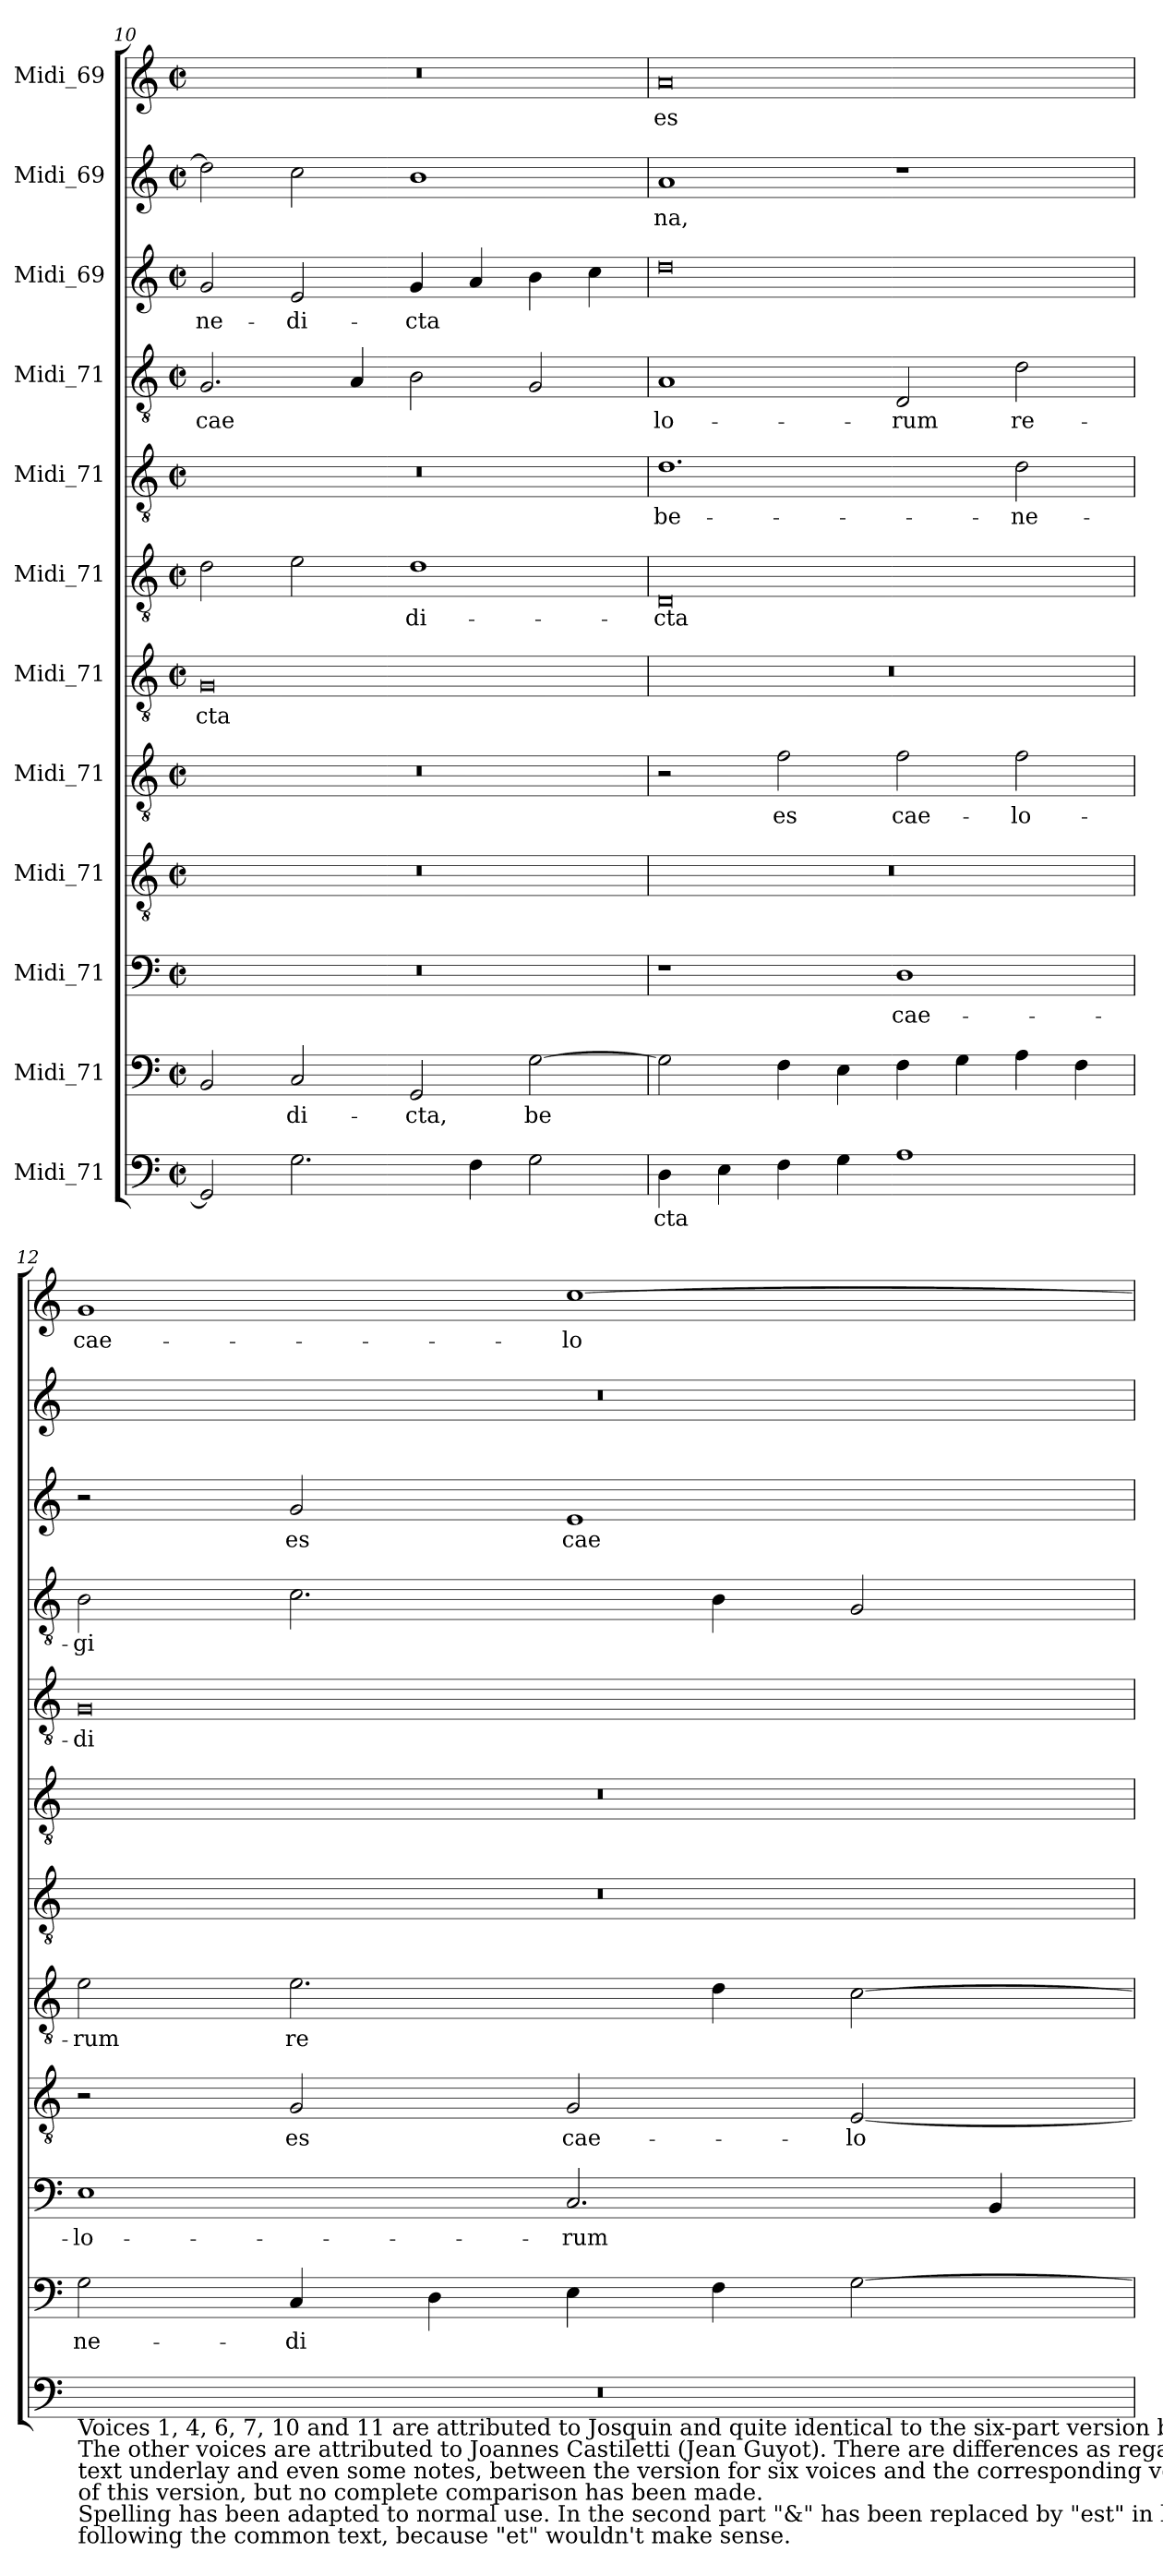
**kern	**text	**kern	**text	**kern	**text	**kern	**text	**kern	**text	**kern	**text	**kern	**text	**kern	**text	**kern	**text	**kern	**text	**kern	**text	**kern	**text
*part12	*part12	*part11	*part11	*part10	*part10	*part9	*part9	*part8	*part8	*part7	*part7	*part6	*part6	*part5	*part5	*part4	*part4	*part3	*part3	*part2	*part2	*part1	*part1
*staff12	*staff12	*staff11	*staff11	*staff10	*staff10	*staff9	*staff9	*staff8	*staff8	*staff7	*staff7	*staff6	*staff6	*staff5	*staff5	*staff4	*staff4	*staff3	*staff3	*staff2	*staff2	*staff1	*staff1
*I"Midi_71	*	*I"Midi_71	*	*I"Midi_71	*	*I"Midi_71	*	*I"Midi_71	*	*I"Midi_71	*	*I"Midi_71	*	*I"Midi_71	*	*I"Midi_71	*	*I"Midi_69	*	*I"Midi_69	*	*I"Midi_69	*
*clefF4	*	*clefF4	*	*clefF4	*	*clefGv2	*	*clefGv2	*	*clefGv2	*	*clefGv2	*	*clefGv2	*	*clefGv2	*	*clefG2	*	*clefG2	*	*clefG2	*
*k[]	*	*k[]	*	*k[]	*	*k[]	*	*k[]	*	*k[]	*	*k[]	*	*k[]	*	*k[]	*	*k[]	*	*k[]	*	*k[]	*
*C:	*	*C:	*	*C:	*	*C:	*	*C:	*	*C:	*	*C:	*	*C:	*	*C:	*	*C:	*	*C:	*	*C:	*
*M4/2	*	*M4/2	*	*M4/2	*	*M4/2	*	*M4/2	*	*M4/2	*	*M4/2	*	*M4/2	*	*M4/2	*	*M4/2	*	*M4/2	*	*M4/2	*
*met(c|)	*	*met(c|)	*	*met(c|)	*	*met(c|)	*	*met(c|)	*	*met(c|)	*	*met(c|)	*	*met(c|)	*	*met(c|)	*	*met(c|)	*	*met(c|)	*	*met(c|)	*
=10	=10	=10	=10	=10	=10	=10	=10	=10	=10	=10	=10	=10	=10	=10	=10	=10	=10	=10	=10	=10	=10	=10	=10
!	!	!	!	!	!	!	!	!	!	!	!LO:LY:b	!	!	!	!	!	!LO:LY:b	!	!LO:LY:b	!	!	!	!
2GG]	.	2BB	.	0r	.	0r	.	0r	.	0G	-cta	2d	.	0r	.	2.G	cae	2g	-ne-	2dd]	.	0r	.
!	!	!	!LO:LY:b	!	!	!	!	!	!	!	!	!	!	!	!	!	!	!	!LO:LY:b	!	!	!	!
2.G	.	2C	di-	.	.	.	.	.	.	.	.	2e	.	.	.	.	.	2e	-di-	2cc	.	.	.
.	.	.	.	.	.	.	.	.	.	.	.	.	.	.	.	4A	.	.	.	.	.	.	.
!	!	!	!LO:LY:b	!	!	!	!	!	!	!	!	!	!LO:LY:b	!	!	!	!	!	!LO:LY:b	!	!	!	!
.	.	2GG	-cta,	.	.	.	.	.	.	.	.	1d	di-	.	.	2B	.	4g	-cta	1b	.	.	.
4F	.	.	.	.	.	.	.	.	.	.	.	.	.	.	.	.	.	4a	.	.	.	.	.
!	!	!	!LO:LY:b	!	!	!	!	!	!	!	!	!	!	!	!	!	!	!	!	!	!	!	!
2G	.	[2G	be	.	.	.	.	.	.	.	.	.	.	.	.	2G	.	4b	.	.	.	.	.
.	.	.	.	.	.	.	.	.	.	.	.	.	.	.	.	.	.	4cc	.	.	.	.	.
=11	=11	=11	=11	=11	=11	=11	=11	=11	=11	=11	=11	=11	=11	=11	=11	=11	=11	=11	=11	=11	=11	=11	=11
!	!LO:LY:b	!	!	!	!	!	!	!	!	!	!	!	!LO:LY:b	!	!LO:LY:b	!	!LO:LY:b	!	!	!	!LO:LY:b	!	!LO:LY:b
4D	cta	2G]	.	1r	.	0r	.	2r	.	0r	.	0D	-cta	1.d	be-	1A	lo-	0dd	.	1a	-na,	0a	es
4E	.	.	.	.	.	.	.	.	.	.	.	.	.	.	.	.	.	.	.	.	.	.	.
!	!	!	!	!	!	!	!	!	!LO:LY:b	!	!	!	!	!	!	!	!	!	!	!	!	!	!
4F	.	4F	.	.	.	.	.	2f	es	.	.	.	.	.	.	.	.	.	.	.	.	.	.
4G	.	4E	.	.	.	.	.	.	.	.	.	.	.	.	.	.	.	.	.	.	.	.	.
!	!	!	!	!	!LO:LY:b	!	!	!	!LO:LY:b	!	!	!	!	!	!	!	!LO:LY:b	!	!	!	!	!	!
1A	.	4F	.	1D	cae-	.	.	2f	cae-	.	.	.	.	.	.	2D	-rum	.	.	1r	.	.	.
.	.	4G	.	.	.	.	.	.	.	.	.	.	.	.	.	.	.	.	.	.	.	.	.
!	!	!	!	!	!	!	!	!	!LO:LY:b	!	!	!	!	!	!LO:LY:b	!	!LO:LY:b	!	!	!	!	!	!
.	.	4A	.	.	.	.	.	2f	-lo-	.	.	.	.	2d	-ne-	2d	re-	.	.	.	.	.	.
.	.	4F	.	.	.	.	.	.	.	.	.	.	.	.	.	.	.	.	.	.	.	.	.
=12	=12	=12	=12	=12	=12	=12	=12	=12	=12	=12	=12	=12	=12	=12	=12	=12	=12	=12	=12	=12	=12	=12	=12
!LO:TX:b:t=Voices 1, 4, 6, 7, 10 and 11 are attributed to Josquin and quite identical to the six-part version by him.\nThe other voices are attributed to Joannes Castiletti (Jean Guyot). There are differences as regards\ntext underlay and even some notes, between the version for six voices and the corresponding voices\nof this version, but no complete comparison has been made.\nSpelling has been adapted to normal use. In the second part "&" has been replaced by "est" in bars 117/8,\nfollowing the common text, because "et" wouldn't make sense.	!	!	!	!	!	!	!	!	!	!	!	!	!	!	!	!	!	!	!	!	!	!	!
!	!	!	!LO:LY:b	!	!LO:LY:b	!	!	!	!LO:LY:b	!	!	!	!	!	!LO:LY:b	!	!LO:LY:b	!	!	!	!	!	!LO:LY:b
0r	.	2G	ne-	1E	-lo-	2r	.	2e	-rum	0r	.	0r	.	0G	-di-	2B	-gi	2r	.	0r	.	1g	cae-
!	!	!	!LO:LY:b	!	!	!	!LO:LY:b	!	!LO:LY:b	!	!	!	!	!	!	!	!	!	!LO:LY:b	!	!	!	!
.	.	4C	-di	.	.	2G	es	2.e	re	.	.	.	.	.	.	2.c	.	2g	es	.	.	.	.
.	.	4D	.	.	.	.	.	.	.	.	.	.	.	.	.	.	.	.	.	.	.	.	.
!	!	!	!	!	!LO:LY:b	!	!LO:LY:b	!	!	!	!	!	!	!	!	!	!	!	!LO:LY:b	!	!	!	!LO:LY:b
.	.	4E	.	2.C	-rum	2G	cae-	.	.	.	.	.	.	.	.	.	.	1e	cae-	.	.	[1cc	-lo-
.	.	4F	.	.	.	.	.	4d	.	.	.	.	.	.	.	4B	.	.	.	.	.	.	.
!	!	!	!	!	!	!	!LO:LY:b	!	!	!	!	!	!	!	!	!	!	!	!	!	!	!	!
.	.	[2G	.	.	.	[2E	-lo	[2c	.	.	.	.	.	.	.	2G	.	.	.	.	.	.	.
.	.	.	.	4BB	.	.	.	.	.	.	.	.	.	.	.	.	.	.	.	.	.	.	.
=	=	=	=	=	=	=	=	=	=	=	=	=	=	=	=	=	=	=	=	=	=	=	=
*-	*-	*-	*-	*-	*-	*-	*-	*-	*-	*-	*-	*-	*-	*-	*-	*-	*-	*-	*-	*-	*-	*-	*-
